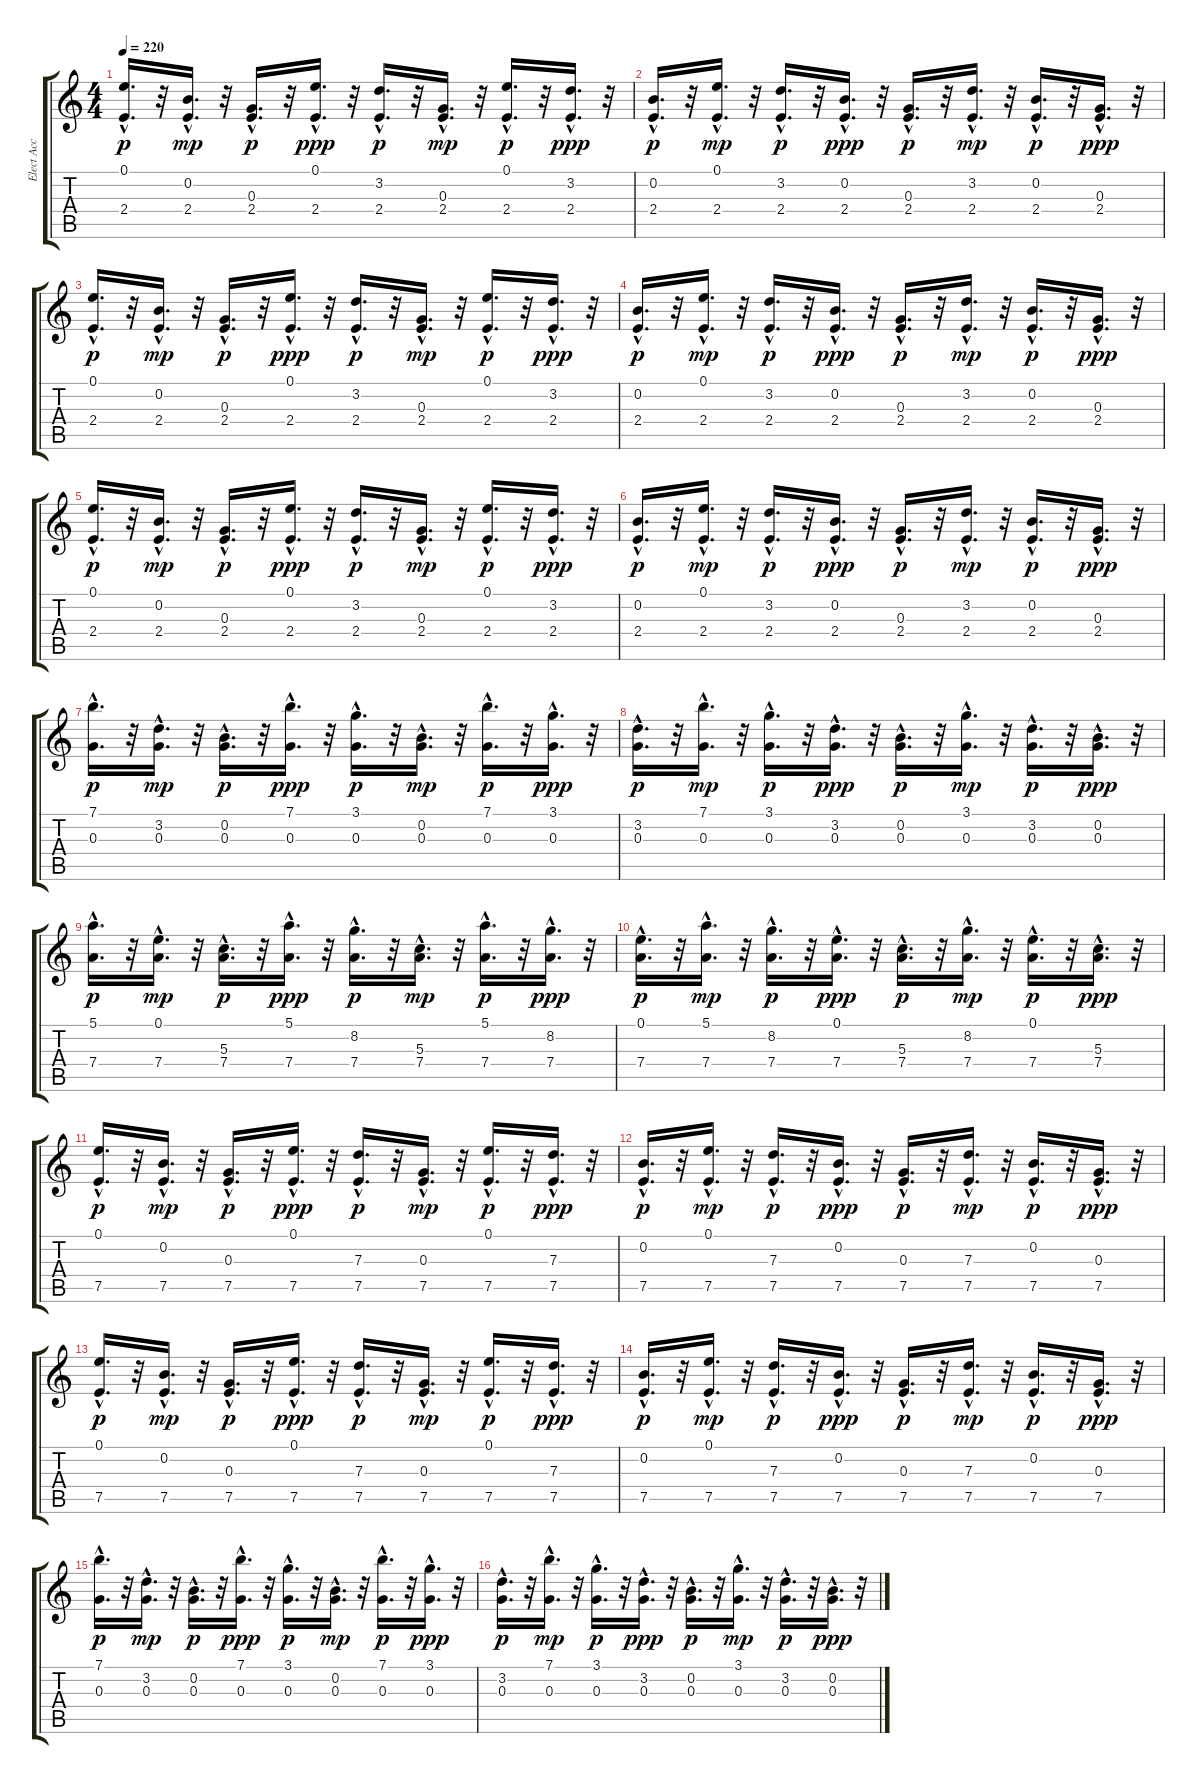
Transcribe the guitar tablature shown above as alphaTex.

\track ("Elect Acc 2" "Elect Acc ") {instrument synthbass2}
\staff {score tabs}
\tuning (E4 B3 G3 D3 A2 E2) {hide}
\ts (4 4)
\tempo 220
\clef g2
\ks c
(0.1{hac} 2.4{hac}).16{d dy p instrument synthbass2} r.32 (0.2{hac} 2.4{hac}).16{d dy mp} r.32 (0.3{hac} 2.4{hac}).16{d dy p volume 2} r.32 (0.1{hac} 2.4{hac}).16{d dy ppp volume 2} r.32 (3.2{hac} 2.4{hac}).16{d dy p volume 3} r.32 (0.3{hac} 2.4{hac}).16{d dy mp volume 3} r.32 (0.1{hac} 2.4{hac}).16{d dy p volume 3} r.32 (3.2{hac} 2.4{hac}).16{d dy ppp volume 3} r.32 |
(0.2{hac} 2.4{hac}).16{d dy p volume 3} r.32 (0.1{hac} 2.4{hac}).16{d dy mp volume 3} r.32 (3.2{hac} 2.4{hac}).16{d dy p volume 3} r.32 (0.2{hac} 2.4{hac}).16{d dy ppp volume 4} r.32 (0.3{hac} 2.4{hac}).16{d dy p volume 4} r.32 (3.2{hac} 2.4{hac}).16{d dy mp} r.32 (0.2{hac} 2.4{hac}).16{d dy p volume 4} r.32 (0.3{hac} 2.4{hac}).16{d dy ppp volume 4} r.32 |
(0.1{hac} 2.4{hac}).16{d dy p volume 4} r.32 (0.2{hac} 2.4{hac}).16{d dy mp volume 4} r.32 (0.3{hac} 2.4{hac}).16{d dy p volume 4} r.32 (0.1{hac} 2.4{hac}).16{d dy ppp} r.32 (3.2{hac} 2.4{hac}).16{d dy p volume 4} r.32 (0.3{hac} 2.4{hac}).16{d dy mp volume 4} r.32 (0.1{hac} 2.4{hac}).16{d dy p volume 5} r.32 (3.2{hac} 2.4{hac}).16{d dy ppp volume 5} r.32 |
(0.2{hac} 2.4{hac}).16{d dy p volume 5} r.32 (0.1{hac} 2.4{hac}).16{d dy mp volume 6} r.32 (3.2{hac} 2.4{hac}).16{d dy p} r.32 (0.2{hac} 2.4{hac}).16{d dy ppp} r.32 (0.3{hac} 2.4{hac}).16{d dy p} r.32 (3.2{hac} 2.4{hac}).16{d dy mp} r.32 (0.2{hac} 2.4{hac}).16{d dy p} r.32 (0.3{hac} 2.4{hac}).16{d dy ppp} r.32 |
(0.1{hac} 2.4{hac}).16{d dy p} r.32 (0.2{hac} 2.4{hac}).16{d dy mp} r.32 (0.3{hac} 2.4{hac}).16{d dy p} r.32 (0.1{hac} 2.4{hac}).16{d dy ppp} r.32 (3.2{hac} 2.4{hac}).16{d dy p} r.32 (0.3{hac} 2.4{hac}).16{d dy mp} r.32 (0.1{hac} 2.4{hac}).16{d dy p} r.32 (3.2{hac} 2.4{hac}).16{d dy ppp} r.32 |
(0.2{hac} 2.4{hac}).16{d dy p} r.32 (0.1{hac} 2.4{hac}).16{d dy mp} r.32 (3.2{hac} 2.4{hac}).16{d dy p} r.32 (0.2{hac} 2.4{hac}).16{d dy ppp} r.32 (0.3{hac} 2.4{hac}).16{d dy p} r.32 (3.2{hac} 2.4{hac}).16{d dy mp} r.32 (0.2{hac} 2.4{hac}).16{d dy p} r.32 (0.3{hac} 2.4{hac}).16{d dy ppp} r.32 |
(7.1{hac} 0.3{hac}).16{d dy p} r.32 (3.2{hac} 0.3{hac}).16{d dy mp} r.32 (0.2{hac} 0.3{hac}).16{d dy p} r.32 (7.1{hac} 0.3{hac}).16{d dy ppp} r.32 (3.1{hac} 0.3{hac}).16{d dy p} r.32 (0.2{hac} 0.3{hac}).16{d dy mp} r.32 (7.1{hac} 0.3{hac}).16{d dy p} r.32 (3.1{hac} 0.3{hac}).16{d dy ppp} r.32 |
(3.2{hac} 0.3{hac}).16{d dy p} r.32 (7.1{hac} 0.3{hac}).16{d dy mp} r.32 (3.1{hac} 0.3{hac}).16{d dy p} r.32 (3.2{hac} 0.3{hac}).16{d dy ppp} r.32 (0.2{hac} 0.3{hac}).16{d dy p} r.32 (3.1{hac} 0.3{hac}).16{d dy mp} r.32 (3.2{hac} 0.3{hac}).16{d dy p} r.32 (0.2{hac} 0.3{hac}).16{d dy ppp} r.32 |
(5.1{hac} 7.4{hac}).16{d dy p} r.32 (0.1{hac} 7.4{hac}).16{d dy mp} r.32 (5.3{hac} 7.4{hac}).16{d dy p} r.32 (5.1{hac} 7.4{hac}).16{d dy ppp} r.32 (8.2{hac} 7.4{hac}).16{d dy p} r.32 (5.3{hac} 7.4{hac}).16{d dy mp} r.32 (5.1{hac} 7.4{hac}).16{d dy p} r.32 (8.2{hac} 7.4{hac}).16{d dy ppp} r.32 |
(0.1{hac} 7.4{hac}).16{d dy p} r.32 (5.1{hac} 7.4{hac}).16{d dy mp} r.32 (8.2{hac} 7.4{hac}).16{d dy p} r.32 (0.1{hac} 7.4{hac}).16{d dy ppp} r.32 (5.3{hac} 7.4{hac}).16{d dy p} r.32 (8.2{hac} 7.4{hac}).16{d dy mp} r.32 (0.1{hac} 7.4{hac}).16{d dy p} r.32 (5.3{hac} 7.4{hac}).16{d dy ppp} r.32 |
(0.1{hac} 7.5{hac}).16{d dy p} r.32 (0.2{hac} 7.5{hac}).16{d dy mp} r.32 (0.3{hac} 7.5{hac}).16{d dy p} r.32 (0.1{hac} 7.5{hac}).16{d dy ppp} r.32 (7.3{hac} 7.5{hac}).16{d dy p} r.32 (0.3{hac} 7.5{hac}).16{d dy mp} r.32 (0.1{hac} 7.5{hac}).16{d dy p} r.32 (7.3{hac} 7.5{hac}).16{d dy ppp} r.32 |
(0.2{hac} 7.5{hac}).16{d dy p} r.32 (0.1{hac} 7.5{hac}).16{d dy mp} r.32 (7.3{hac} 7.5{hac}).16{d dy p} r.32 (0.2{hac} 7.5{hac}).16{d dy ppp} r.32 (0.3{hac} 7.5{hac}).16{d dy p} r.32 (7.3{hac} 7.5{hac}).16{d dy mp} r.32 (0.2{hac} 7.5{hac}).16{d dy p} r.32 (0.3{hac} 7.5{hac}).16{d dy ppp} r.32 |
(0.1{hac} 7.5{hac}).16{d dy p} r.32 (0.2{hac} 7.5{hac}).16{d dy mp} r.32 (0.3{hac} 7.5{hac}).16{d dy p} r.32 (0.1{hac} 7.5{hac}).16{d dy ppp} r.32 (7.3{hac} 7.5{hac}).16{d dy p} r.32 (0.3{hac} 7.5{hac}).16{d dy mp} r.32 (0.1{hac} 7.5{hac}).16{d dy p} r.32 (7.3{hac} 7.5{hac}).16{d dy ppp} r.32 |
(0.2{hac} 7.5{hac}).16{d dy p} r.32 (0.1{hac} 7.5{hac}).16{d dy mp} r.32 (7.3{hac} 7.5{hac}).16{d dy p} r.32 (0.2{hac} 7.5{hac}).16{d dy ppp} r.32 (0.3{hac} 7.5{hac}).16{d dy p} r.32 (7.3{hac} 7.5{hac}).16{d dy mp} r.32 (0.2{hac} 7.5{hac}).16{d dy p} r.32 (0.3{hac} 7.5{hac}).16{d dy ppp} r.32 |
(7.1{hac} 0.3{hac}).16{d dy p} r.32 (3.2{hac} 0.3{hac}).16{d dy mp} r.32 (0.2{hac} 0.3{hac}).16{d dy p} r.32 (7.1{hac} 0.3{hac}).16{d dy ppp} r.32 (3.1{hac} 0.3{hac}).16{d dy p} r.32 (0.2{hac} 0.3{hac}).16{d dy mp} r.32 (7.1{hac} 0.3{hac}).16{d dy p} r.32 (3.1{hac} 0.3{hac}).16{d dy ppp} r.32 |
(3.2{hac} 0.3{hac}).16{d dy p} r.32 (7.1{hac} 0.3{hac}).16{d dy mp} r.32 (3.1{hac} 0.3{hac}).16{d dy p} r.32 (3.2{hac} 0.3{hac}).16{d dy ppp} r.32 (0.2{hac} 0.3{hac}).16{d dy p} r.32 (3.1{hac} 0.3{hac}).16{d dy mp} r.32 (3.2{hac} 0.3{hac}).16{d dy p} r.32 (0.2{hac} 0.3{hac}).16{d dy ppp} r.32
